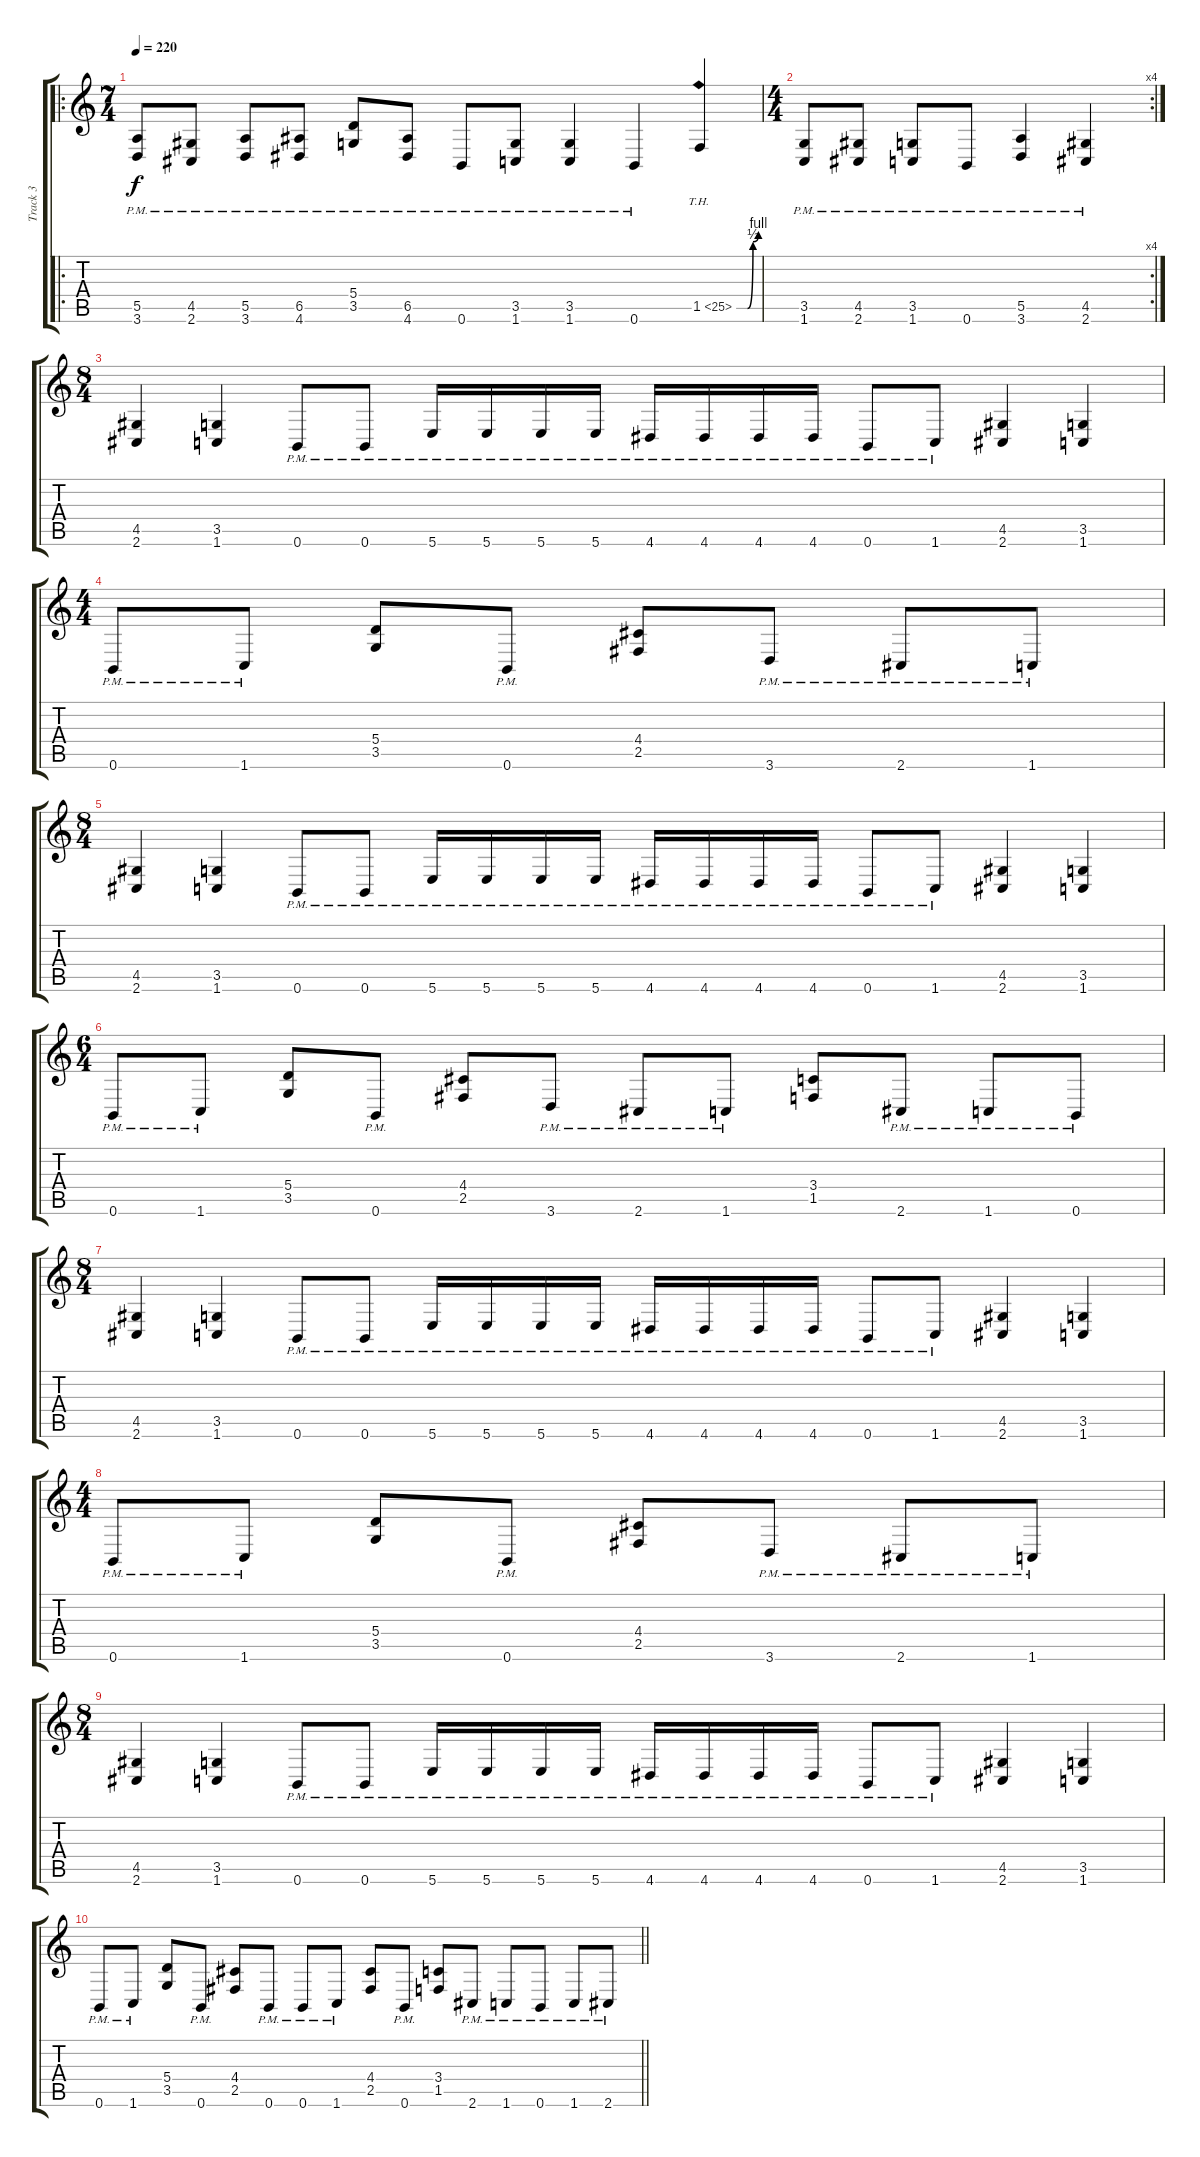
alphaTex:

\track ("Track 3" "Track 3") {instrument distortionguitar}
\staff {score tabs}
\tuning (B3 Gb3 D3 A2 E2 B1) {hide}
\ro
\ts (7 4)
\tempo 220
\clef g2
\ks c
(5.5{pm} 3.6{pm}).8{dy f} (4.5{pm} 2.6{pm}).8 (5.5{pm} 3.6{pm}).8 (6.5{pm} 4.6{pm}).8 (5.4{pm} 3.5{pm}).8 (6.5{pm} 4.6{pm}).8 0.6{pm}.8 (3.5{pm} 1.6{pm}).8 (3.5{pm} 1.6{pm}).4 0.6{pm}.4 1.5{be (custom 0 0 15 0 30 0 45 2 60 4) th 24}.4 |
\rc 4
\ts (4 4)
(3.5{pm} 1.6{pm}).8 (4.5{pm} 2.6{pm}).8 (3.5{pm} 1.6{pm}).8 0.6{pm}.8 (5.5{pm} 3.6{pm}).4 (4.5{pm} 2.6{pm}).4 |
\ts (8 4)
(4.5 2.6).4 (3.5 1.6).4 0.6{pm}.8 0.6{pm}.8 5.6{pm}.16 5.6{pm}.16 5.6{pm}.16 5.6{pm}.16 4.6{pm}.16 4.6{pm}.16 4.6{pm}.16 4.6{pm}.16 0.6{pm}.8 1.6{pm}.8 (4.5 2.6).4 (3.5 1.6).4 |
\ts (4 4)
0.6{pm}.8 1.6{pm}.8 (5.4 3.5).8 0.6{pm}.8 (4.4 2.5).8 3.6{pm}.8 2.6{pm}.8 1.6{pm}.8 |
\ts (8 4)
(4.5 2.6).4 (3.5 1.6).4 0.6{pm}.8 0.6{pm}.8 5.6{pm}.16 5.6{pm}.16 5.6{pm}.16 5.6{pm}.16 4.6{pm}.16 4.6{pm}.16 4.6{pm}.16 4.6{pm}.16 0.6{pm}.8 1.6{pm}.8 (4.5 2.6).4 (3.5 1.6).4 |
\ts (6 4)
0.6{pm}.8 1.6{pm}.8 (5.4 3.5).8 0.6{pm}.8 (4.4 2.5).8 3.6{pm}.8 2.6{pm}.8 1.6{pm}.8 (3.4 1.5).8 2.6{pm}.8 1.6{pm}.8 0.6{pm}.8 |
\ts (8 4)
(4.5 2.6).4 (3.5 1.6).4 0.6{pm}.8 0.6{pm}.8 5.6{pm}.16 5.6{pm}.16 5.6{pm}.16 5.6{pm}.16 4.6{pm}.16 4.6{pm}.16 4.6{pm}.16 4.6{pm}.16 0.6{pm}.8 1.6{pm}.8 (4.5 2.6).4 (3.5 1.6).4 |
\ts (4 4)
0.6{pm}.8 1.6{pm}.8 (5.4 3.5).8 0.6{pm}.8 (4.4 2.5).8 3.6{pm}.8 2.6{pm}.8 1.6{pm}.8 |
\ts (8 4)
(4.5 2.6).4 (3.5 1.6).4 0.6{pm}.8 0.6{pm}.8 5.6{pm}.16 5.6{pm}.16 5.6{pm}.16 5.6{pm}.16 4.6{pm}.16 4.6{pm}.16 4.6{pm}.16 4.6{pm}.16 0.6{pm}.8 1.6{pm}.8 (4.5 2.6).4 (3.5 1.6).4 |
\barLineRight lightlight
0.6{pm}.8 1.6{pm}.8 (5.4 3.5).8 0.6{pm}.8 (4.4 2.5).8 0.6{pm}.8 0.6{pm}.8 1.6{pm}.8 (4.4 2.5).8 0.6{pm}.8 (3.4 1.5).8 2.6{pm}.8 1.6{pm}.8 0.6{pm}.8 1.6{pm}.8 2.6{pm}.8
